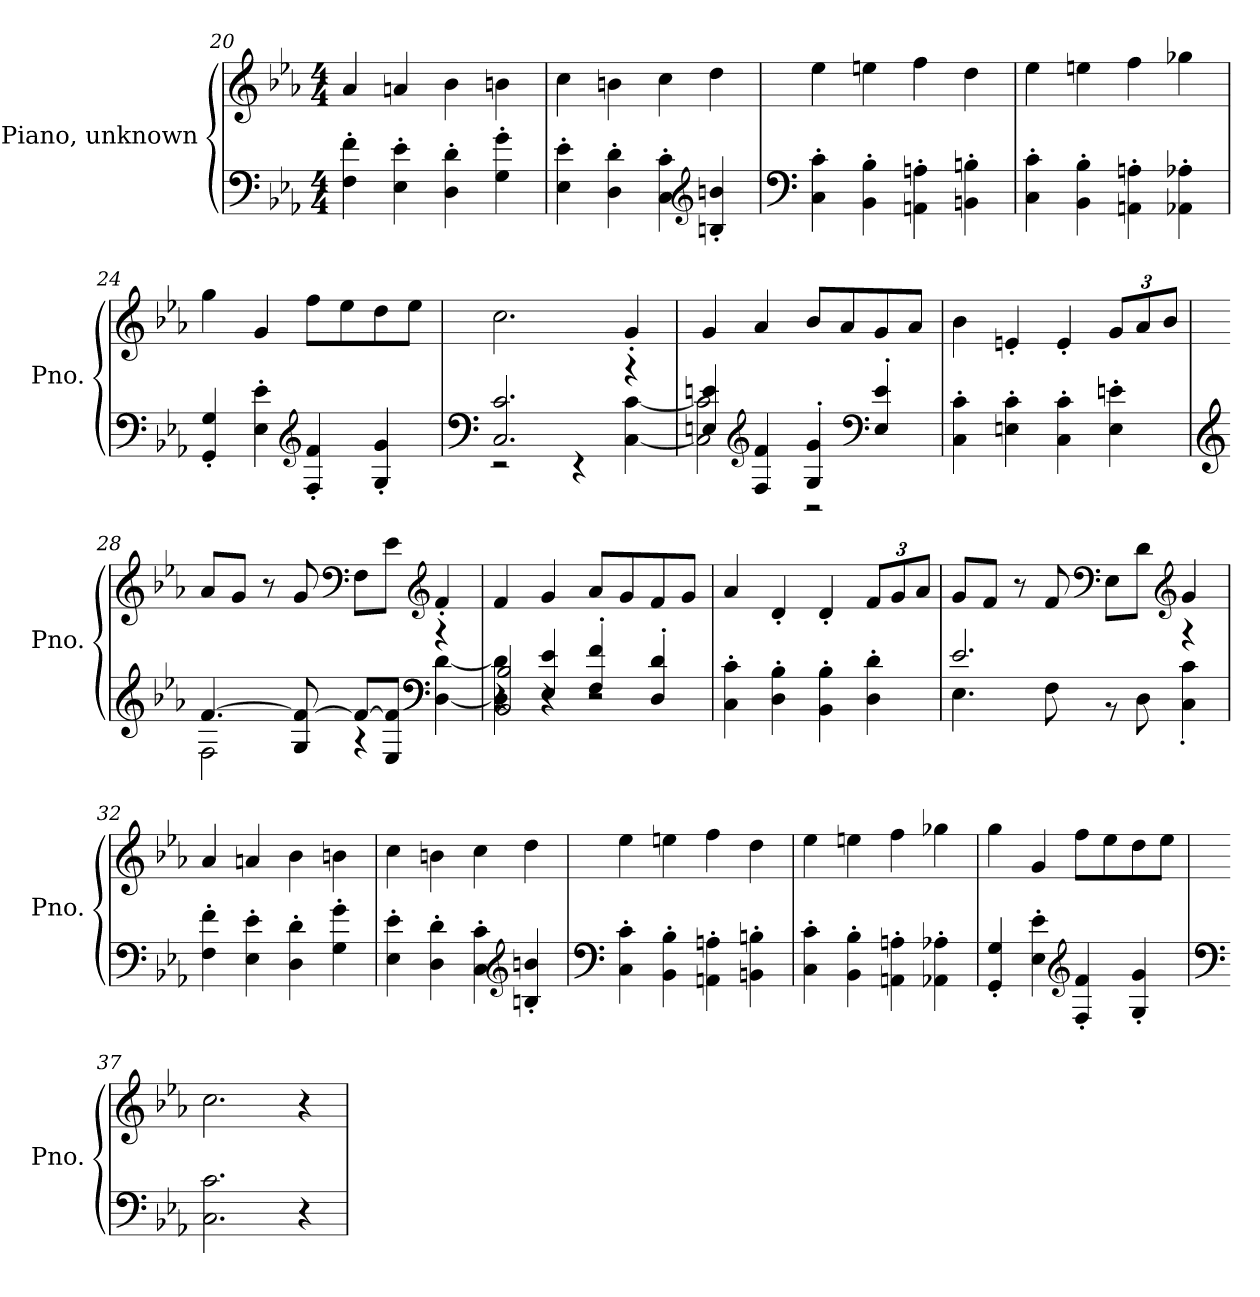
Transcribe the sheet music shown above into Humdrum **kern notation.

**kern	**kern
*part1	*part1
*staff2	*staff1
*I"Piano, unknown	*
*I'Pno.	*
*clefF4	*clefG2
*k[b-e-a-]	*k[b-e-a-]
*M4/4	*M4/4
=20	=20
4F\' 4f\'	4a-/
4E-\' 4e-\'	4an/
4D\' 4d\'	4b-\
4G\' 4g\'	4bn\
=21	=21
4E-\' 4e-\'	4cc\
4D\' 4d\'	4bn\
4C\' 4c\'	4cc\
*clefG2	*
4Bn/' 4bn/'	4dd\
!!LO:LB:g=z
=22	=22
*clefF4	*
4C\' 4c\'	4ee-\
4BB-\' 4B-\'	4een\
4AAn\' 4An\'	4ff\
4BBn\' 4Bn\'	4dd\
=23	=23
4C\' 4c\'	4ee-\
4BB-\' 4B-\'	4een\
4AAn\' 4An\'	4ff\
4AA-X\' 4A-X\'	4gg-X\
=24	=24
4GG/' 4G/'	4gg\
4E-\' 4e-\'	4g/
*clefG2	*
4F/' 4f/'	8ff\L
.	8ee-\
4G/' 4g/'	8dd\
.	8ee-\J
=25	=25
*clefF4	*
*^	*
2.C/ 2.c/	2r	2.cc\
.	4r	.
4r	[4C\ [4c\	4g'/
=26	=26	=26
4En/ 4en/	2C\] 2c\]	4g/
*clefG2	*	*
4F/ 4f/	.	4a-/
4G/' 4g/'	2r	8b-/L
.	.	8a-/
*clefF4	*	*
4E/' 4e/'	.	8g/
.	.	8a-/J
*v	*v	*
!!LO:PB:g=z
=27	=27
4C\' 4c\'	4b-\
4En\' 4c\'	4en'/
4C\' 4c\'	4e'/
*	*Xbrackettup
4E\' 4en\'	12g/L
.	12a-/
.	12b-/J
=28	=28
*clefG2	*
*^	*
[4.f/	2F\	8a-/L
.	.	8g/J
.	.	8r
8G/ 8f/_	.	8g/
*	*	*clefF4
8f/L_	4r	8F\L
8E-/ 8f/]J	.	8e-\J
*clefF4	*	*clefG2
4r	[4D\ [4d\	4f'/
=29	=29	=29
*	*^	*
4r	4D\] 4d\]	2BB-/ 2B-/	4f/
4E-/ 4e-/	4r	.	4g/
4F/' 4f/'	2r	2r	8a-/L
.	.	.	8g/
4D/' 4d/'	.	.	8f/
.	.	.	8g/J
*v	*v	*v	*
=30	=30
4C\' 4c\'	4a-/
4D\' 4B-\'	4d'/
4BB-\' 4B-\'	4d'/
4D\' 4d\'	12f/L
.	12g/
.	12a-/J
!!LO:LB:g=z
=31	=31
*^	*
2.e-/	4.E-\	8g/L
.	.	8f/J
.	.	8r
.	8F\	8f/
*	*	*clefF4
.	8r	8E-\L
.	8D\	8d\J
*	*	*clefG2
4r	4C\' 4c\'	4g/
*v	*v	*
=32	=32
4F\' 4f\'	4a-/
4E-\' 4e-\'	4an/
4D\' 4d\'	4b-\
4G\' 4g\'	4bn\
=33	=33
4E-\' 4e-\'	4cc\
4D\' 4d\'	4bn\
4C\' 4c\'	4cc\
*clefG2	*
4Bn/' 4bn/'	4dd\
=34	=34
*clefF4	*
4C\' 4c\'	4ee-\
4BB-\' 4B-\'	4een\
4AAn\' 4An\'	4ff\
4BBn\' 4Bn\'	4dd\
=35	=35
4C\' 4c\'	4ee-\
4BB-\' 4B-\'	4een\
4AAn\' 4An\'	4ff\
4AA-X\' 4A-X\'	4gg-X\
!!LO:LB:g=z
=36	=36
4GG/' 4G/'	4gg\
4E-\' 4e-\'	4g/
*clefG2	*
4F/' 4f/'	8ff\L
.	8ee-\
4G/' 4g/'	8dd\
.	8ee-\J
=37	=37
*clefF4	*
2.C\ 2.c\	2.cc\
4r	4r
=	=
*-	*-
